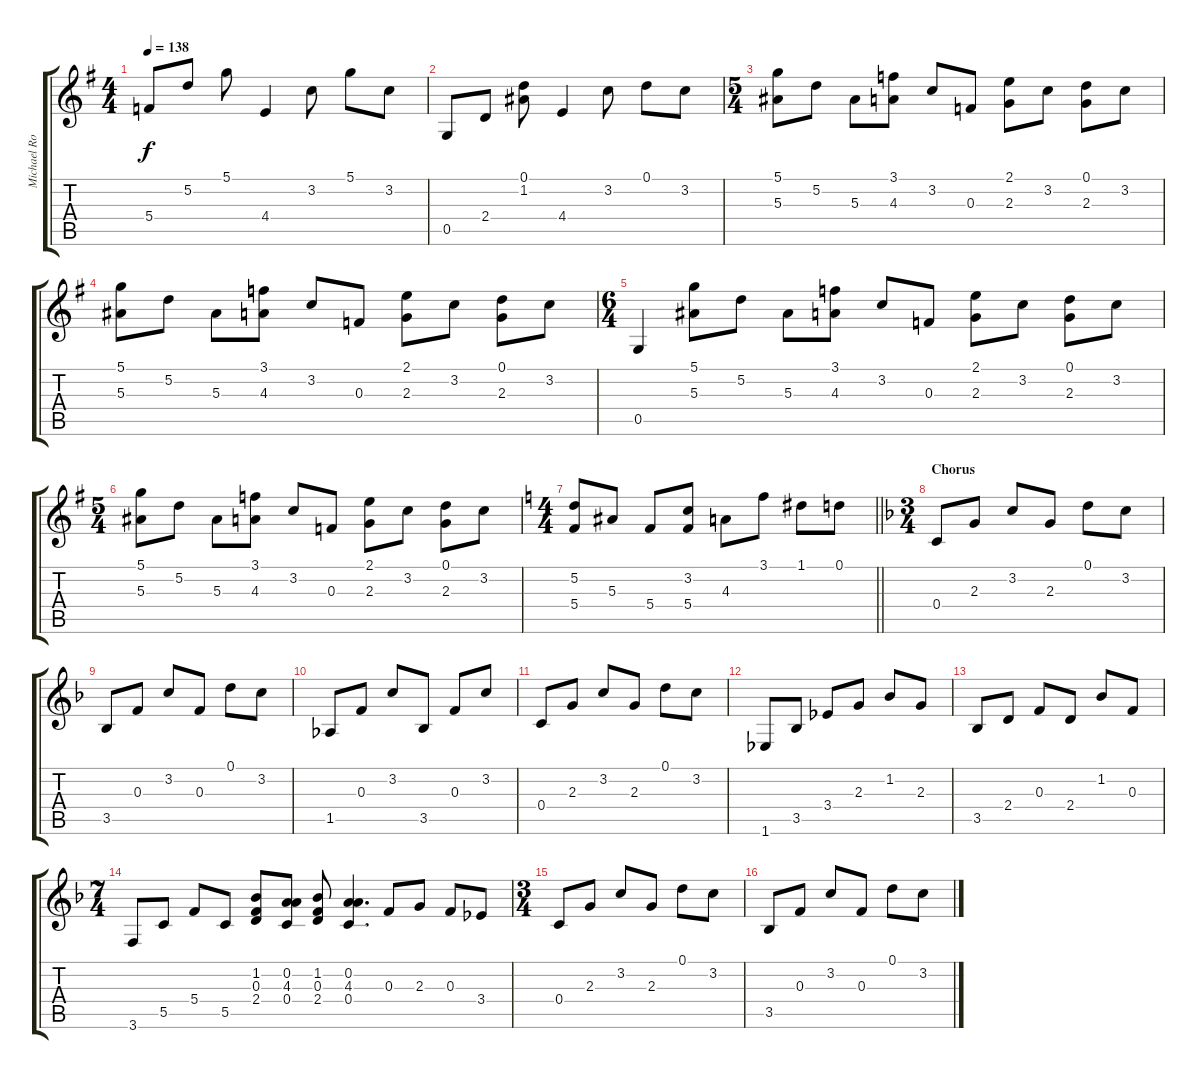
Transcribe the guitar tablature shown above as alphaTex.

\track ("Michael Romeo (clean guitar)" "Michael Ro") {instrument acousticguitarsteel}
\staff {score tabs}
\tuning (D4 A3 F3 C3 G2 D2) {hide}
\ts (4 4)
\tempo 138
\clef g2
\ks eminor
5.4.8{dy f} 5.2.8 5.1.8 4.4.4 3.2.8 5.1.8 3.2.8 |
0.5.8 2.4.8 (0.1 1.2).8 4.4.4 3.2.8 0.1.8 3.2.8 |
\ts (5 4)
(5.1 5.3).8 5.2.8 5.3.8 (3.1 4.3).8 3.2.8 0.3.8 (2.1 2.3).8 3.2.8 (0.1 2.3).8 3.2.8 |
(5.1 5.3).8 5.2.8 5.3.8 (3.1 4.3).8 3.2.8 0.3.8 (2.1 2.3).8 3.2.8 (0.1 2.3).8 3.2.8 |
\ts (6 4)
0.5.4 (5.1 5.3).8 5.2.8 5.3.8 (3.1 4.3).8 3.2.8 0.3.8 (2.1 2.3).8 3.2.8 (0.1 2.3).8 3.2.8 |
\ts (5 4)
(5.1 5.3).8 5.2.8 5.3.8 (3.1 4.3).8 3.2.8 0.3.8 (2.1 2.3).8 3.2.8 (0.1 2.3).8 3.2.8 |
\ts (4 4)
\barLineRight lightlight
\ks aminor
(5.2 5.4).8 5.3.8 5.4.8 (3.2 5.4).8 4.3.8 3.1.8 1.1.8 0.1.8 |
\ts (3 4)
\section ("" "Chorus ")
\ks dminor
0.4.8 2.3.8 3.2.8 2.3.8 0.1.8 3.2.8 |
3.5.8{instrument acousticguitarsteel} 0.3.8 3.2.8 0.3.8 0.1.8 3.2.8 |
1.5.8 0.3.8 3.2.8 3.5.8 0.3.8 3.2.8 |
0.4.8 2.3.8 3.2.8 2.3.8 0.1.8 3.2.8 |
1.6.8 3.5.8 3.4.8 2.3.8 1.2.8 2.3.8 |
3.5.8 2.4.8 0.3.8 2.4.8 1.2.8 0.3.8 |
\ts (7 4)
3.6.8 5.5.8 5.4.8 5.5.8 (1.2 0.3 2.4).8 (0.2 4.3 0.4).8 (1.2 0.3 2.4).8 (0.2 4.3 0.4).4{d} 0.3.8 2.3.8 0.3.8 3.4.8 |
\ts (3 4)
0.4.8 2.3.8 3.2.8 2.3.8 0.1.8 3.2.8 |
3.5.8 0.3.8 3.2.8 0.3.8 0.1.8 3.2.8
